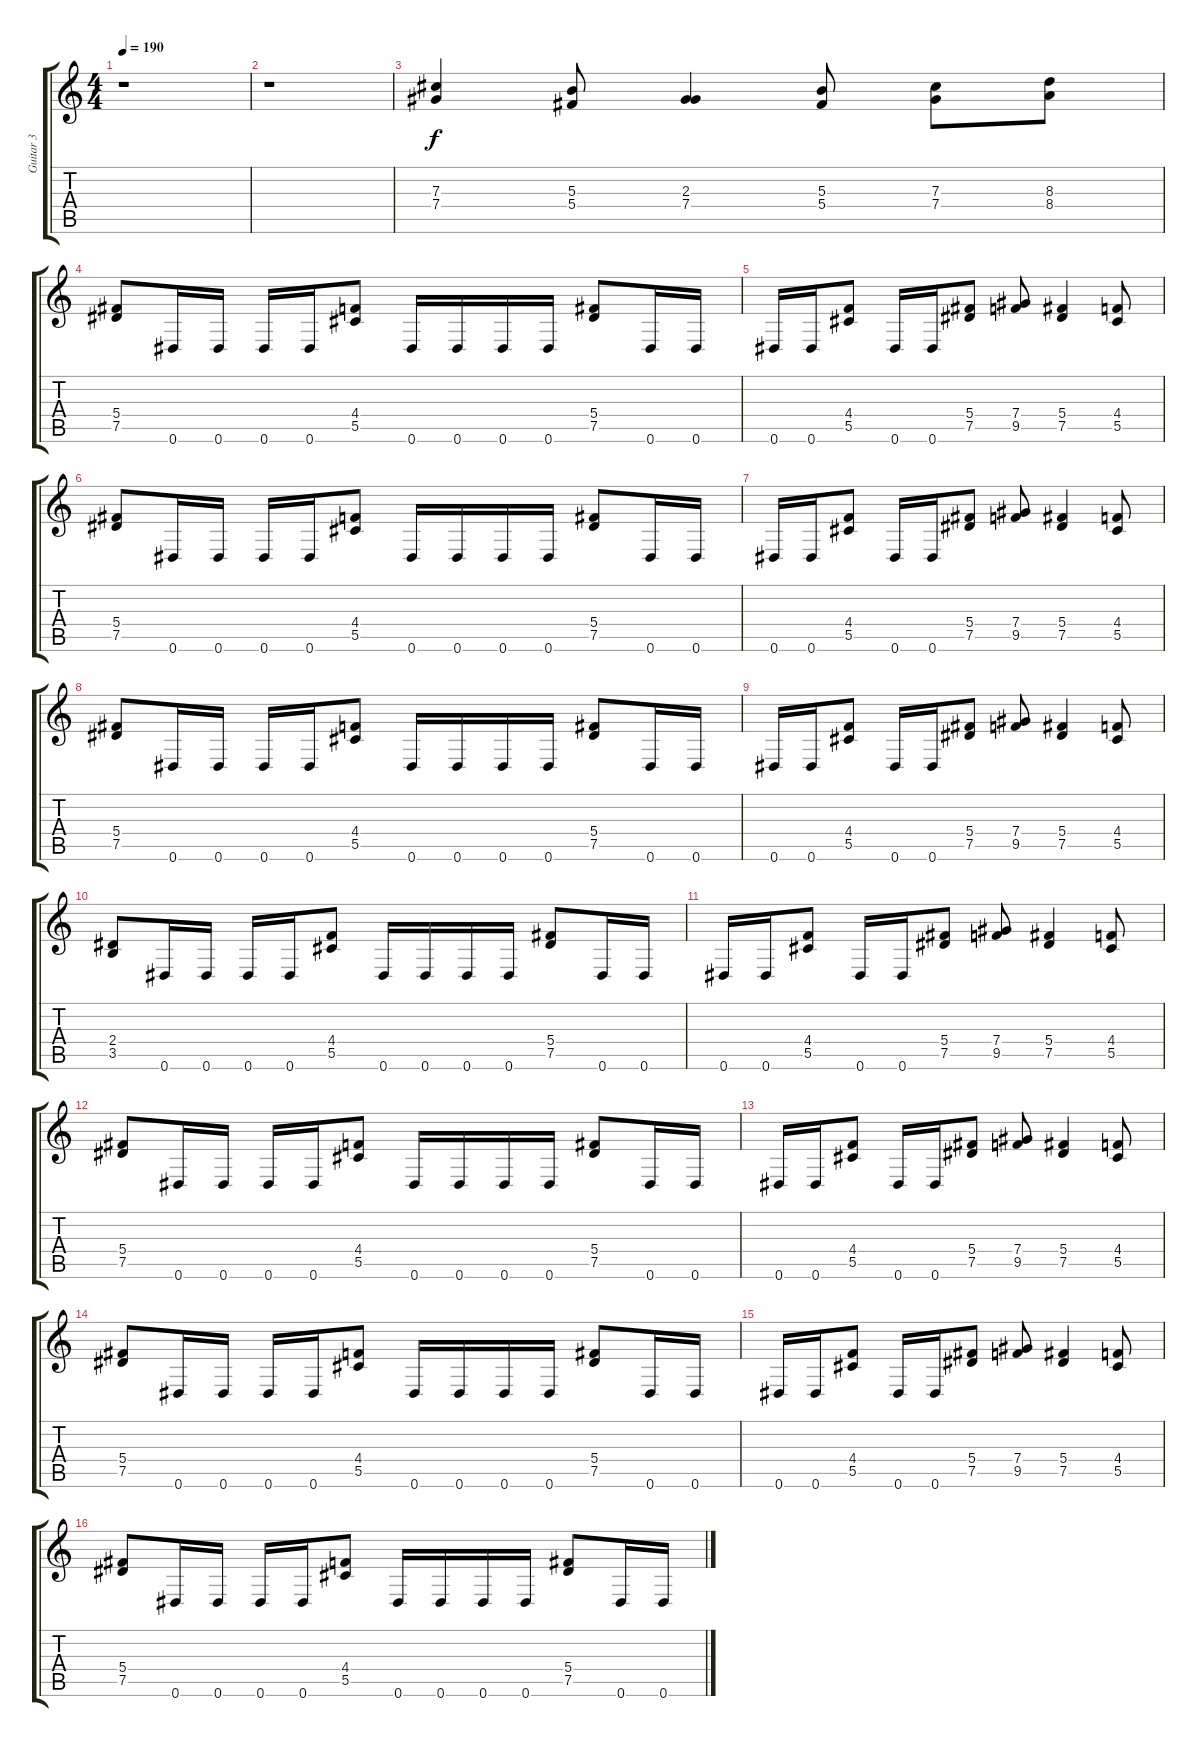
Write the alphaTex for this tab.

\track ("Guitar 3" "Guitar 3") {instrument distortionguitar}
\staff {score tabs}
\tuning (Eb4 Bb3 Gb3 Db3 Ab2 Eb2) {hide}
\ts (4 4)
\tempo 190
\clef g2
\ks c
r.1{dy f instrument distortionguitar} |
r.1 |
(7.3 7.4).4 (5.3 5.4).8 (2.3 7.4).4 (5.3 5.4).8 (7.3 7.4).8 (8.3 8.4).8 |
(5.4 7.5).8 0.6.16 0.6.16 0.6.16 0.6.16 (4.4 5.5).8 0.6.16 0.6.16 0.6.16 0.6.16 (5.4 7.5).8 0.6.16 0.6.16 |
0.6.16 0.6.16 (4.4 5.5).8 0.6.16 0.6.16 (5.4 7.5).8 (7.4 9.5).8 (5.4 7.5).4 (4.4 5.5).8 |
(5.4 7.5).8 0.6.16 0.6.16 0.6.16 0.6.16 (4.4 5.5).8 0.6.16 0.6.16 0.6.16 0.6.16 (5.4 7.5).8 0.6.16 0.6.16 |
0.6.16 0.6.16 (4.4 5.5).8 0.6.16 0.6.16 (5.4 7.5).8 (7.4 9.5).8 (5.4 7.5).4 (4.4 5.5).8 |
(5.4 7.5).8 0.6.16 0.6.16 0.6.16 0.6.16 (4.4 5.5).8 0.6.16 0.6.16 0.6.16 0.6.16 (5.4 7.5).8 0.6.16 0.6.16 |
0.6.16 0.6.16 (4.4 5.5).8 0.6.16 0.6.16 (5.4 7.5).8 (7.4 9.5).8 (5.4 7.5).4 (4.4 5.5).8 |
(2.4 3.5).8 0.6.16 0.6.16 0.6.16 0.6.16 (4.4 5.5).8 0.6.16 0.6.16 0.6.16 0.6.16 (5.4 7.5).8 0.6.16 0.6.16 |
0.6.16 0.6.16 (4.4 5.5).8 0.6.16 0.6.16 (5.4 7.5).8 (7.4 9.5).8 (5.4 7.5).4 (4.4 5.5).8 |
(5.4 7.5).8 0.6.16 0.6.16 0.6.16 0.6.16 (4.4 5.5).8 0.6.16 0.6.16 0.6.16 0.6.16 (5.4 7.5).8 0.6.16 0.6.16 |
0.6.16 0.6.16 (4.4 5.5).8 0.6.16 0.6.16 (5.4 7.5).8 (7.4 9.5).8 (5.4 7.5).4 (4.4 5.5).8 |
(5.4 7.5).8 0.6.16 0.6.16 0.6.16 0.6.16 (4.4 5.5).8 0.6.16 0.6.16 0.6.16 0.6.16 (5.4 7.5).8 0.6.16 0.6.16 |
0.6.16 0.6.16 (4.4 5.5).8 0.6.16 0.6.16 (5.4 7.5).8 (7.4 9.5).8 (5.4 7.5).4 (4.4 5.5).8 |
(5.4 7.5).8 0.6.16 0.6.16 0.6.16 0.6.16 (4.4 5.5).8 0.6.16 0.6.16 0.6.16 0.6.16 (5.4 7.5).8 0.6.16 0.6.16
